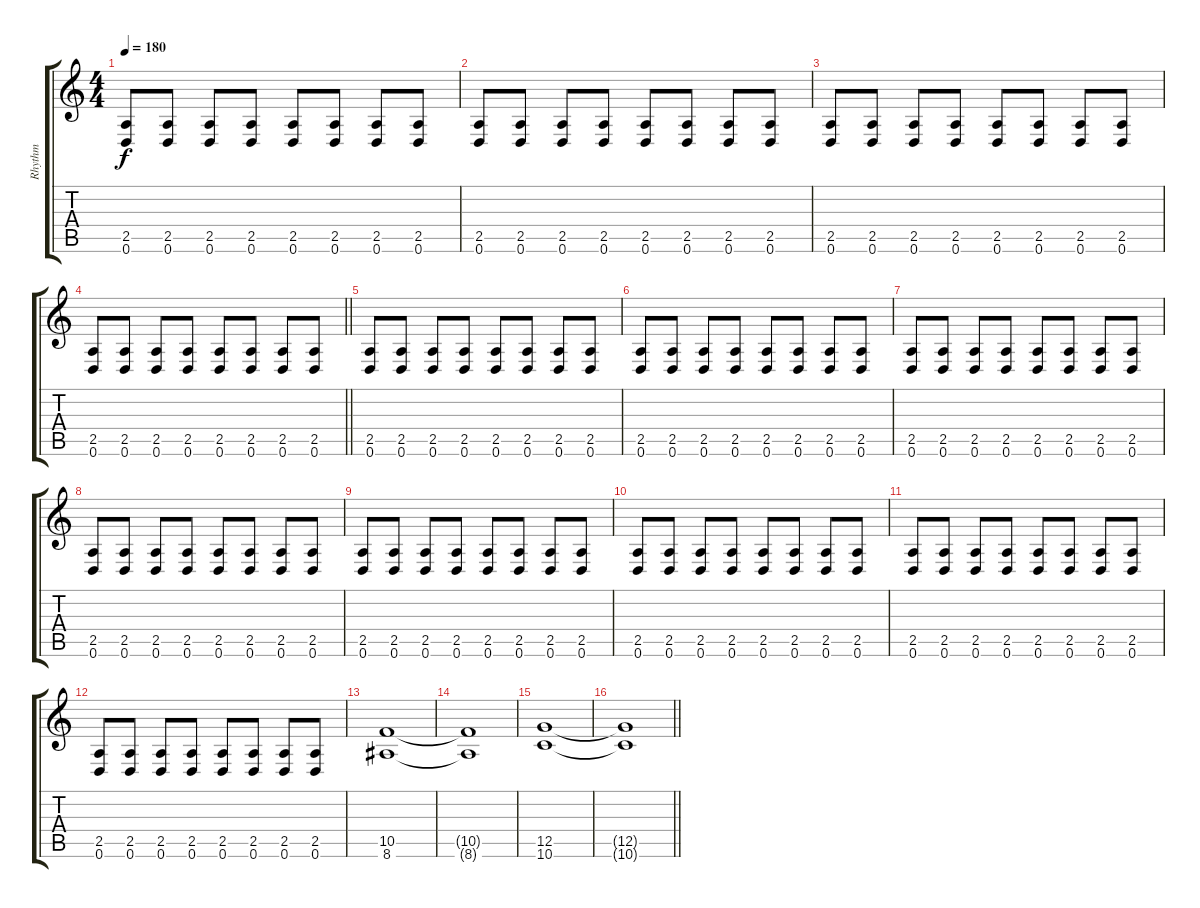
\track ("Rhythm" "Rhythm") {instrument distortionguitar}
\staff {score tabs}
\tuning (D4 A3 F3 C3 G2 D2) {hide}
\ts (4 4)
\tempo 180
\clef g2
\ks c
(2.5 0.6).8{dy f volume 13} (2.5 0.6).8 (2.5 0.6).8 (2.5 0.6).8 (2.5 0.6).8 (2.5 0.6).8 (2.5 0.6).8 (2.5 0.6).8 |
(2.5 0.6).8 (2.5 0.6).8 (2.5 0.6).8 (2.5 0.6).8 (2.5 0.6).8 (2.5 0.6).8 (2.5 0.6).8 (2.5 0.6).8 |
(2.5 0.6).8 (2.5 0.6).8 (2.5 0.6).8 (2.5 0.6).8 (2.5 0.6).8 (2.5 0.6).8 (2.5 0.6).8 (2.5 0.6).8 |
\barLineRight lightlight
(2.5 0.6).8 (2.5 0.6).8 (2.5 0.6).8 (2.5 0.6).8 (2.5 0.6).8 (2.5 0.6).8 (2.5 0.6).8 (2.5 0.6).8 |
\section ("" "")
(2.5 0.6).8{volume 13} (2.5 0.6).8 (2.5 0.6).8 (2.5 0.6).8 (2.5 0.6).8 (2.5 0.6).8 (2.5 0.6).8 (2.5 0.6).8 |
(2.5 0.6).8 (2.5 0.6).8 (2.5 0.6).8 (2.5 0.6).8 (2.5 0.6).8 (2.5 0.6).8 (2.5 0.6).8 (2.5 0.6).8 |
(2.5 0.6).8 (2.5 0.6).8 (2.5 0.6).8 (2.5 0.6).8 (2.5 0.6).8 (2.5 0.6).8 (2.5 0.6).8 (2.5 0.6).8 |
(2.5 0.6).8 (2.5 0.6).8 (2.5 0.6).8 (2.5 0.6).8 (2.5 0.6).8 (2.5 0.6).8 (2.5 0.6).8 (2.5 0.6).8 |
(2.5 0.6).8{volume 13} (2.5 0.6).8 (2.5 0.6).8 (2.5 0.6).8 (2.5 0.6).8 (2.5 0.6).8 (2.5 0.6).8 (2.5 0.6).8 |
(2.5 0.6).8 (2.5 0.6).8 (2.5 0.6).8 (2.5 0.6).8 (2.5 0.6).8 (2.5 0.6).8 (2.5 0.6).8 (2.5 0.6).8 |
(2.5 0.6).8 (2.5 0.6).8 (2.5 0.6).8 (2.5 0.6).8 (2.5 0.6).8 (2.5 0.6).8 (2.5 0.6).8 (2.5 0.6).8 |
(2.5 0.6).8 (2.5 0.6).8 (2.5 0.6).8 (2.5 0.6).8 (2.5 0.6).8 (2.5 0.6).8 (2.5 0.6).8 (2.5 0.6).8 |
(10.5 8.6).1 |
(10.5{t} 8.6{t}).1 |
(12.5 10.6).1 |
\barLineRight lightlight
(12.5{t} 10.6{t}).1
